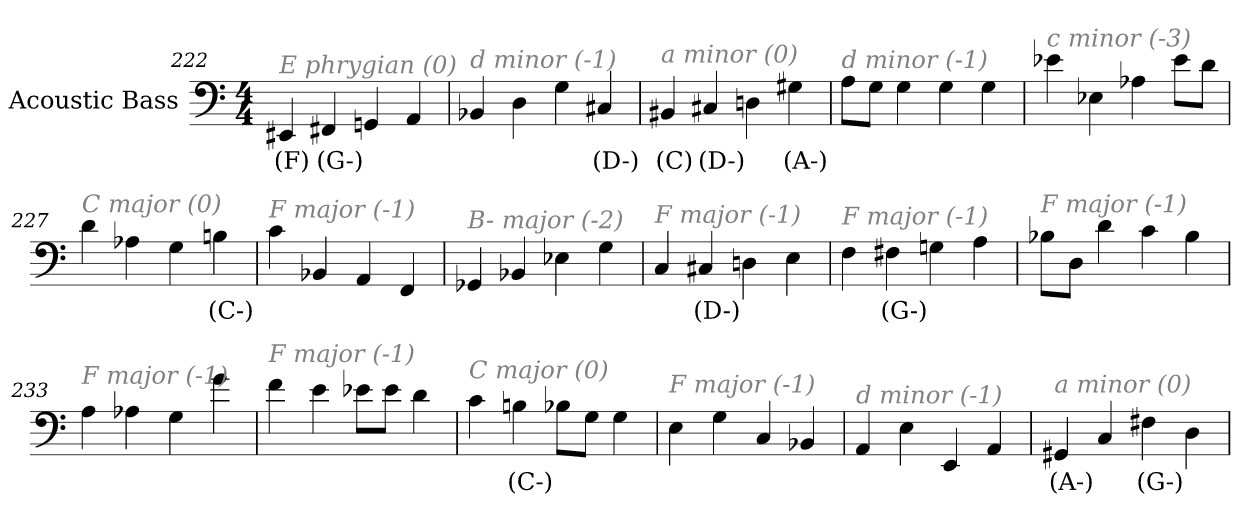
**kern	**text
*part1	*part1
*staff1	*staff1
*I"Acoustic Bass	*
*clefF4	*
*ITrd7c12	*
*k[]	*
*C:	*
*M4/4	*
=222	=222
!LO:TX:i:color=#808080:t=E phrygian (0)	!
4EEE#Xi	(F)
4FFF#Xj	(G-)
4GGGn	.
4AAA	.
=223	=223
!LO:TX:i:color=#808080:t=d minor (-1)	!
4BBB-X	.
4DD	.
4GG	.
4CC#Xj	(D-)
=224	=224
!LO:TX:i:color=#808080:t=a minor (0)	!
4BBB#Xi	(C)
4CC#Xj	(D-)
4DDn	.
4GG#Xj	(A-)
=225	=225
!LO:TX:i:color=#808080:t=d minor (-1)	!
8AAL	.
8GGJ	.
4GG	.
4GG	.
4GG	.
=226	=226
!LO:TX:i:color=#808080:t=c minor (-3)	!
4E-X	.
4EE-X	.
4AA-X	.
8E-L	.
8DJ	.
=227	=227
!LO:TX:i:color=#808080:t=C major (0)	!
4D	.
4AA-X	.
4GG	.
4BBnj	(C-)
=228	=228
!LO:TX:i:color=#808080:t=F major (-1)	!
4C	.
4BBB-X	.
4AAA	.
4FFF	.
=229	=229
!LO:TX:i:color=#808080:t=B- major (-2)	!
4GGG-X	.
4BBB-X	.
4EE-X	.
4GG	.
=230	=230
!LO:TX:i:color=#808080:t=F major (-1)	!
4CC	.
4CC#Xj	(D-)
4DDn	.
4EE	.
=231	=231
!LO:TX:i:color=#808080:t=F major (-1)	!
4FF	.
4FF#Xj	(G-)
4GGn	.
4AA	.
=232	=232
!LO:TX:i:color=#808080:t=F major (-1)	!
8BB-XL	.
8DDJ	.
4D	.
4C	.
4BB-	.
=233	=233
!LO:TX:i:color=#808080:t=F major (-1)	!
4AA	.
4AA-X	.
4GG	.
4G	.
=234	=234
!LO:TX:i:color=#808080:t=F major (-1)	!
4F	.
4E	.
8E-XL	.
8E-J	.
4D	.
=235	=235
!LO:TX:i:color=#808080:t=C major (0)	!
4C	.
4BBnj	(C-)
8BB-XL	.
8GGJ	.
4GG	.
=236	=236
!LO:TX:i:color=#808080:t=F major (-1)	!
4EE	.
4GG	.
4CC	.
4BBB-X	.
=237	=237
!LO:TX:i:color=#808080:t=d minor (-1)	!
4AAA	.
4EE	.
4EEE	.
4AAA	.
=238	=238
!LO:TX:i:color=#808080:t=a minor (0)	!
4GGG#Xj	(A-)
4CC	.
4FF#Xj	(G-)
4DD	.
=	=
*-	*-
